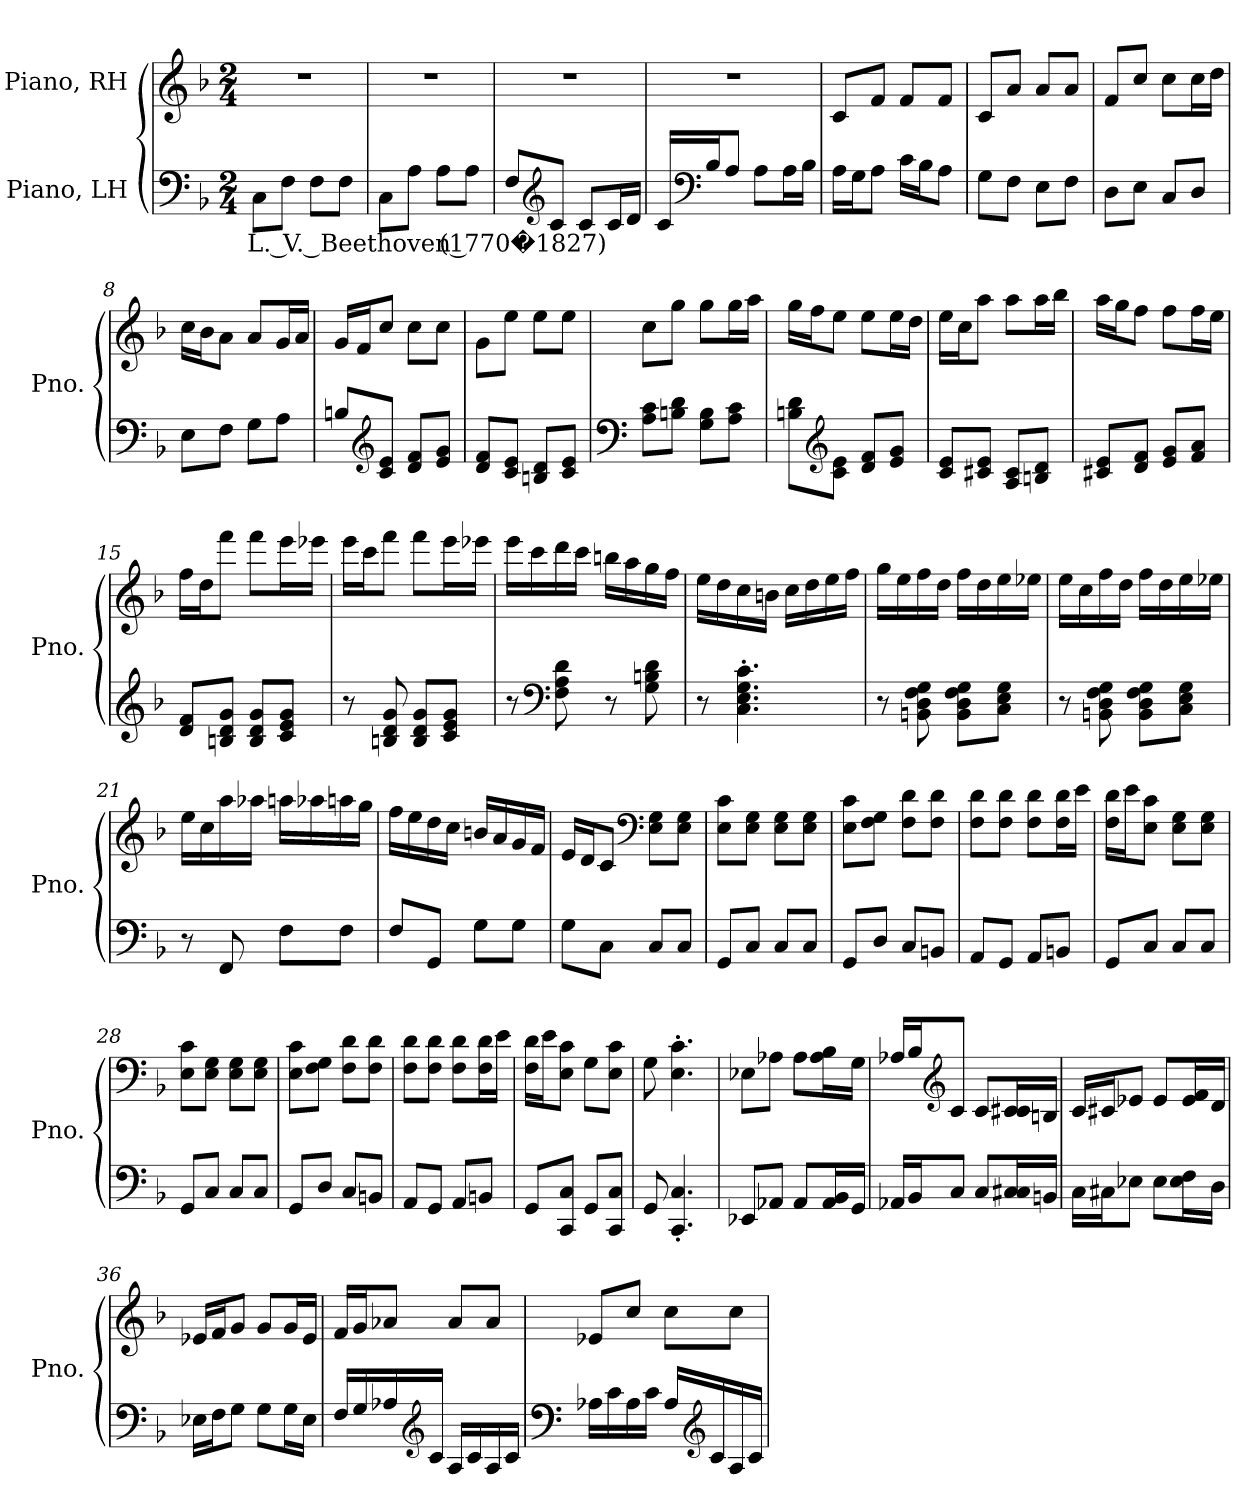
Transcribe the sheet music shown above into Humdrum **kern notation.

**kern	**text	**kern
*part2	*part2	*part1
*staff2	*staff2	*staff1
*I"Piano, LH	*	*I"Piano, RH
*I'Pno.	*	*I'Pno.
*clefF4	*	*clefG2
*k[b-]	*	*k[b-]
*M2/4	*	*M2/4
*MM148	*	*MM148
=1	=1	=1
!	!LO:LY:b	!
8C\L	L. V. Beethoven (1770�1827)	2r
8F\J	.	.
8F\L	.	.
8F\J	.	.
=2	=2	=2
8C\L	.	2r
8A\J	.	.
8A\L	.	.
8A\J	.	.
=3	=3	=3
8F/L	.	2r
*clefG2	*	*
8c/J	.	.
8c/L	.	.
16c/L	.	.
16d/JJ	.	.
!!LO:LB:g=z
=4	=4	=4
16c/LL	.	2r
*clefF4	*	*
16B-/J	.	.
8A/J	.	.
8A\L	.	.
16A\L	.	.
16B-\JJ	.	.
=5	=5	=5
16A\LL	.	8c/L
16G\J	.	.
8A\J	.	8f/J
16c\LL	.	8f/L
16B-\J	.	.
8A\J	.	8f/J
=6	=6	=6
8G\L	.	8c/L
8F\J	.	8a/J
8E\L	.	8a/L
8F\J	.	8a/J
=7	=7	=7
8D\L	.	8f/L
8E\J	.	8cc/J
8C/L	.	8cc\L
8D/J	.	16cc\L
.	.	16dd\JJ
=8	=8	=8
8E\L	.	16cc\LL
.	.	16b-\J
8F\J	.	8a\J
8G\L	.	8a/L
8A\J	.	16g/L
.	.	16a/JJ
=9	=9	=9
8Bn/L	.	16g/LL
.	.	16f/J
*clefG2	*	*
8c/ 8e/J	.	8cc/J
8d/ 8f/L	.	8cc\L
8e/ 8g/J	.	8cc\J
!!LO:LB:g=z
=10	=10	=10
8d/ 8f/L	.	8g\L
8c/ 8e/J	.	8ee\J
8Bn/ 8d/L	.	8ee\L
8c/ 8e/J	.	8ee\J
=11	=11	=11
*clefF4	*	*
8A\ 8c\L	.	8cc\L
8Bn\ 8d\J	.	8gg\J
8G\ 8B\L	.	8gg\L
8A\ 8c\J	.	16gg\L
.	.	16aa\JJ
=12	=12	=12
8Bn\ 8d\L	.	16gg\LL
.	.	16ff\J
*clefG2	*	*
8c\ 8e\J	.	8ee\J
8d/ 8f/L	.	8ee\L
8e/ 8g/J	.	16ee\L
.	.	16dd\JJ
=13	=13	=13
8c/ 8e/L	.	16ee\LL
.	.	16cc\J
8c#X/ 8e/J	.	8aa\J
8A/ 8c#/L	.	8aa\L
8Bn/ 8d/J	.	16aa\L
.	.	16bb-\JJ
=14	=14	=14
8c#X/ 8e/L	.	16aa\LL
.	.	16gg\J
8d/ 8f/J	.	8ff\J
8e/ 8g/L	.	8ff\L
8f/ 8a/J	.	16ff\L
.	.	16ee\JJ
!!LO:LB:g=z
=15	=15	=15
8d/ 8f/L	.	16ff\LL
.	.	16dd\J
8Bn/ 8d/ 8g/J	.	8fff\J
8B/ 8d/ 8g/L	.	8fff\L
8c/ 8e/ 8g/J	.	16eee\L
.	.	16eee-X\JJ
=16	=16	=16
8r	.	16eee\LL
.	.	16ccc\J
8Bn/ 8d/ 8g/	.	8fff\J
8B/ 8d/ 8g/L	.	8fff\L
8c/ 8e/ 8g/J	.	16eee\L
.	.	16eee-X\JJ
=17	=17	=17
8r	.	16eee\LL
.	.	16ccc\
*clefF4	*	*
8F\ 8A\ 8d\	.	16ddd\
.	.	16ccc\JJ
8r	.	16bbn\LL
.	.	16aa\
8G\ 8Bn\ 8d\	.	16gg\
.	.	16ff\JJ
=18	=18	=18
8r	.	16ee\LL
.	.	16dd\
4.C\' 4.E\' 4.G\' 4.c\'	.	16cc\
.	.	16bn\JJ
.	.	16cc\LL
.	.	16dd\
.	.	16ee\
.	.	16ff\JJ
!!LO:LB:g=z
=19	=19	=19
8r	.	16gg\LL
.	.	16ee\
8BBn\ 8D\ 8F\ 8G\	.	16ff\
.	.	16dd\JJ
8BB\ 8D\ 8F\ 8G\L	.	16ff\LL
.	.	16dd\
8C\ 8E\ 8G\J	.	16ee\
.	.	16ee-X\JJ
=20	=20	=20
8r	.	16ee\LL
.	.	16cc\
8BBn\ 8D\ 8F\ 8G\	.	16ff\
.	.	16dd\JJ
8BB\ 8D\ 8F\ 8G\L	.	16ff\LL
.	.	16dd\
8C\ 8E\ 8G\J	.	16ee\
.	.	16ee-X\JJ
=21	=21	=21
8r	.	16ee\LL
.	.	16cc\
8FF/	.	16aa\
.	.	16aa-X\JJ
8F\L	.	16aan\LL
.	.	16aa-X\
8F\J	.	16aan\
.	.	16gg\JJ
=22	=22	=22
8F/L	.	16ff\LL
.	.	16ee\
8GG/J	.	16dd\
.	.	16cc\JJ
8G\L	.	16bn/LL
.	.	16a/
8G\J	.	16g/
.	.	16f/JJ
!!LO:LB:g=z
=23	=23	=23
8G\L	.	16e/LL
.	.	16d/J
8C\J	.	8c/J
*	*	*clefF4
8C/L	.	8E\ 8G\L
8C/J	.	8E\ 8G\J
=24	=24	=24
8GG/L	.	8E\ 8c\L
8C/J	.	8E\ 8G\J
8C/L	.	8E\ 8G\L
8C/J	.	8E\ 8G\J
=25	=25	=25
8GG/L	.	8E\ 8c\L
8D/J	.	8F\ 8G\J
8C/L	.	8F\ 8d\L
8BBn/J	.	8F\ 8d\J
=26	=26	=26
8AA/L	.	8F\ 8d\L
8GG/J	.	8F\ 8d\J
8AA/L	.	8F\ 8d\L
8BBn/J	.	16F\ 16d\L
.	.	16e\JJ
=27	=27	=27
8GG/L	.	16F\ 16d\LL
.	.	16e\J
8C/J	.	8E\ 8c\J
8C/L	.	8E\ 8G\L
8C/J	.	8E\ 8G\J
=28	=28	=28
8GG/L	.	8E\ 8c\L
8C/J	.	8E\ 8G\J
8C/L	.	8E\ 8G\L
8C/J	.	8E\ 8G\J
!!LO:PB:g=z
=29	=29	=29
8GG/L	.	8E\ 8c\L
8D/J	.	8F\ 8G\J
8C/L	.	8F\ 8d\L
8BBn/J	.	8F\ 8d\J
=30	=30	=30
8AA/L	.	8F\ 8d\L
8GG/J	.	8F\ 8d\J
8AA/L	.	8F\ 8d\L
8BBn/J	.	16F\ 16d\L
.	.	16e\JJ
=31	=31	=31
8GG/L	.	16F\ 16d\LL
.	.	16e\J
8CC/ 8C/J	.	8E\ 8c\J
8GG/L	.	8G\L
8CC/ 8C/J	.	8E\ 8c\J
=32	=32	=32
8GG/	.	8G\
4.CC/' 4.C/'	.	4.E\' 4.c\'
=33	=33	=33
8EE-X/L	.	8E-X\L
8AA-X/J	.	8A-X\J
8AA-/L	.	8A-\L
16AA-/ 16BB-/L	.	16A-\ 16B-\L
16GG/JJ	.	16G\JJ
=34	=34	=34
16AA-X/LL	.	16A-X/LL
16BB-/J	.	16B-/J
*	*	*clefG2
8C/J	.	8c/J
8C/L	.	8c/L
16C/ 16C#X/L	.	16c/ 16c#X/L
16BBn/JJ	.	16Bn/JJ
!!LO:LB:g=z
=35	=35	=35
16C\LL	.	16c/LL
16C#X\J	.	16c#X/J
8E-X\J	.	8e-X/J
8E-\L	.	8e-/L
16E-\ 16F\L	.	16e-/ 16f/L
16D\JJ	.	16d/JJ
=36	=36	=36
16E-X\LL	.	16e-X/LL
16F\J	.	16f/J
8G\J	.	8g/J
8G\L	.	8g/L
16G\L	.	16g/L
16E-\JJ	.	16e-/JJ
=37	=37	=37
16F/LL	.	16f/LL
16G/	.	16g/J
16A-X/	.	8a-X/J
*clefG2	*	*
16c/JJ	.	.
16A-/LL	.	8a-/L
16c/	.	.
16A-/	.	8a-/J
16c/JJ	.	.
=38	=38	=38
*clefF4	*	*
16A-X\LL	.	8e-X/L
16c\	.	.
16A-\	.	8cc/J
16c\JJ	.	.
16A-/LL	.	8cc\L
*clefG2	*	*
16c/	.	.
16A-/	.	8cc\J
16c/JJ	.	.
=	=	=
*-	*-	*-
